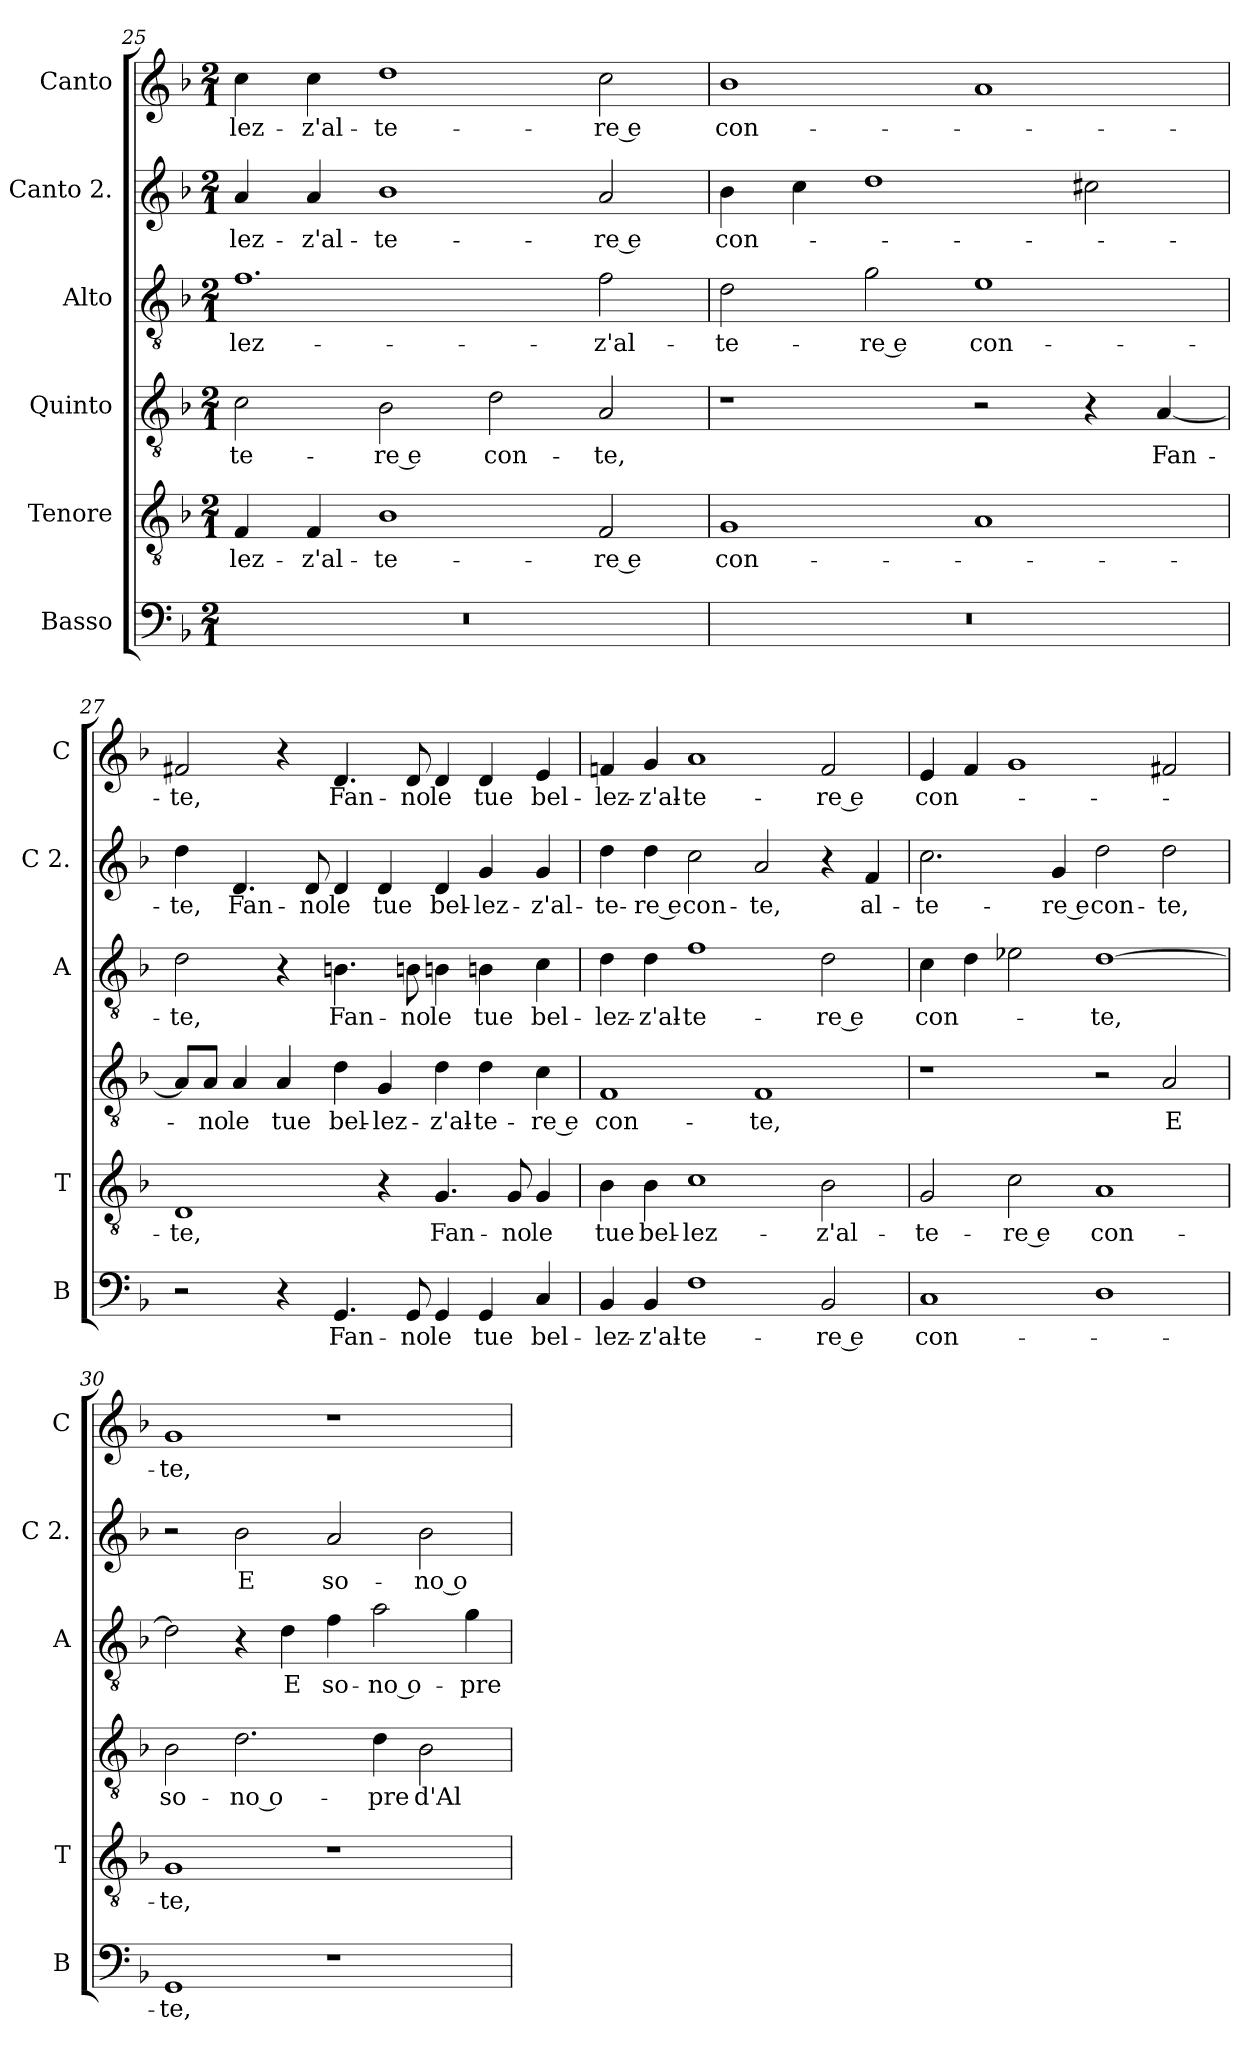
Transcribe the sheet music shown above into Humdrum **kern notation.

**kern	**text	**kern	**text	**kern	**text	**kern	**text	**kern	**text	**kern	**text
*part6	*part6	*part5	*part5	*part4	*part4	*part3	*part3	*part2	*part2	*part1	*part1
*staff6	*staff6	*staff5	*staff5	*staff4	*staff4	*staff3	*staff3	*staff2	*staff2	*staff1	*staff1
*I"Basso	*	*I"Tenore	*	*I"Quinto	*	*I"Alto	*	*I"Canto 2.	*	*I"Canto	*
*I'B	*	*I'T	*	*	*	*I'A	*	*I'C 2.	*	*I'C	*
*clefF4	*	*clefGv2	*	*clefGv2	*	*clefGv2	*	*clefG2	*	*clefG2	*
*k[b-]	*	*k[b-]	*	*k[b-]	*	*k[b-]	*	*k[b-]	*	*k[b-]	*
*d:	*	*d:	*	*d:	*	*d:	*	*d:	*	*d:	*
*M2/1	*	*M2/1	*	*M2/1	*	*M2/1	*	*M2/1	*	*M2/1	*
=25	=25	=25	=25	=25	=25	=25	=25	=25	=25	=25	=25
0r	.	4F	-lez-	2c	-te-	1.f	-lez-	4a	-lez-	4cc	-lez-
.	.	4F	-z'al-	.	.	.	.	4a	-z'al-	4cc	-z'al-
.	.	1B-	-te-	2B-	-re e	.	.	1b-	-te-	1dd	-te-
.	.	.	.	2d	con-	.	.	.	.	.	.
.	.	2F	-re e	2A	-te,	2f	-z'al-	2a	-re e	2cc	-re e
=26	=26	=26	=26	=26	=26	=26	=26	=26	=26	=26	=26
0r	.	1G	con-	1r	.	2d	-te-	4b-	con-	1b-	con-
.	.	.	.	.	.	.	.	4cc	.	.	.
.	.	.	.	.	.	2g	-re e	1dd	.	.	.
.	.	1A	.	2r	.	1e	con-	.	.	1a	.
.	.	.	.	4r	.	.	.	2cc#X	.	.	.
.	.	.	.	[4A	Fan-	.	.	.	.	.	.
=27	=27	=27	=27	=27	=27	=27	=27	=27	=27	=27	=27
2r	.	1D	-te,	8A/L]	.	2d	-te,	4dd	-te,	2f#X	-te,
.	.	.	.	8A/J	-no	.	.	.	.	.	.
.	.	.	.	4A	le	.	.	4.d	Fan-	.	.
4r	.	.	.	4A	tue	4r	.	.	.	4r	.
.	.	.	.	.	.	.	.	8d	-no	.	.
4.GG	Fan-	.	.	4d	bel-	4.Bn	Fan-	4d	le	4.d	Fan-
.	.	4r	.	4G	-lez-	.	.	4d	tue	.	.
8GG	-no	.	.	.	.	8Bn	-no	.	.	8d	-no
4GG	le	4.G	Fan-	4d	-z'al-	4Bn	le	4d	bel-	4d	le
4GG	tue	.	.	4d	-te-	4Bn	tue	4g	-lez-	4d	tue
.	.	8G	-no	.	.	.	.	.	.	.	.
4C	bel-	4G	le	4c	-re e	4c	bel-	4g	-z'al-	4e	bel-
=28	=28	=28	=28	=28	=28	=28	=28	=28	=28	=28	=28
4BB-	-lez-	4B-	tue	1F	con-	4d	-lez-	4dd	-te-	4fn	-lez-
4BB-	-z'al-	4B-	bel-	.	.	4d	-z'al-	4dd	-re e	4g	-z'al-
1F	-te-	1c	-lez-	.	.	1f	-te-	2cc	con-	1a	-te-
.	.	.	.	1F	-te,	.	.	2a	-te,	.	.
2BB-	-re e	2B-	-z'al-	.	.	2d	-re e	4r	.	2f	-re e
.	.	.	.	.	.	.	.	4f	al-	.	.
=29	=29	=29	=29	=29	=29	=29	=29	=29	=29	=29	=29
1C	con-	2G	-te-	1r	.	4c	con-	2.cc	-te-	4e	con-
.	.	.	.	.	.	4d	.	.	.	4f	.
.	.	2c	-re e	.	.	2e-X	.	.	.	1g	.
.	.	.	.	.	.	.	.	4g	-re e	.	.
1D	.	1A	con-	2r	.	[1d	-te,	2dd	con-	.	.
.	.	.	.	2A	E	.	.	2dd	-te,	2f#X	.
=30	=30	=30	=30	=30	=30	=30	=30	=30	=30	=30	=30
1GG	-te,	1G	-te,	2B-	so-	2d]	.	2r	.	1g	-te,
.	.	.	.	2.d	-no o-	4r	.	2b-	E	.	.
.	.	.	.	.	.	4d	E	.	.	.	.
1r	.	1r	.	.	.	4f	so-	2a	so-	1r	.
.	.	.	.	4d	-pre	2a	-no o-	.	.	.	.
.	.	.	.	2B-	d'Al-	.	.	2b-	-no o-	.	.
.	.	.	.	.	.	4g	-pre	.	.	.	.
=	=	=	=	=	=	=	=	=	=	=	=
*-	*-	*-	*-	*-	*-	*-	*-	*-	*-	*-	*-
